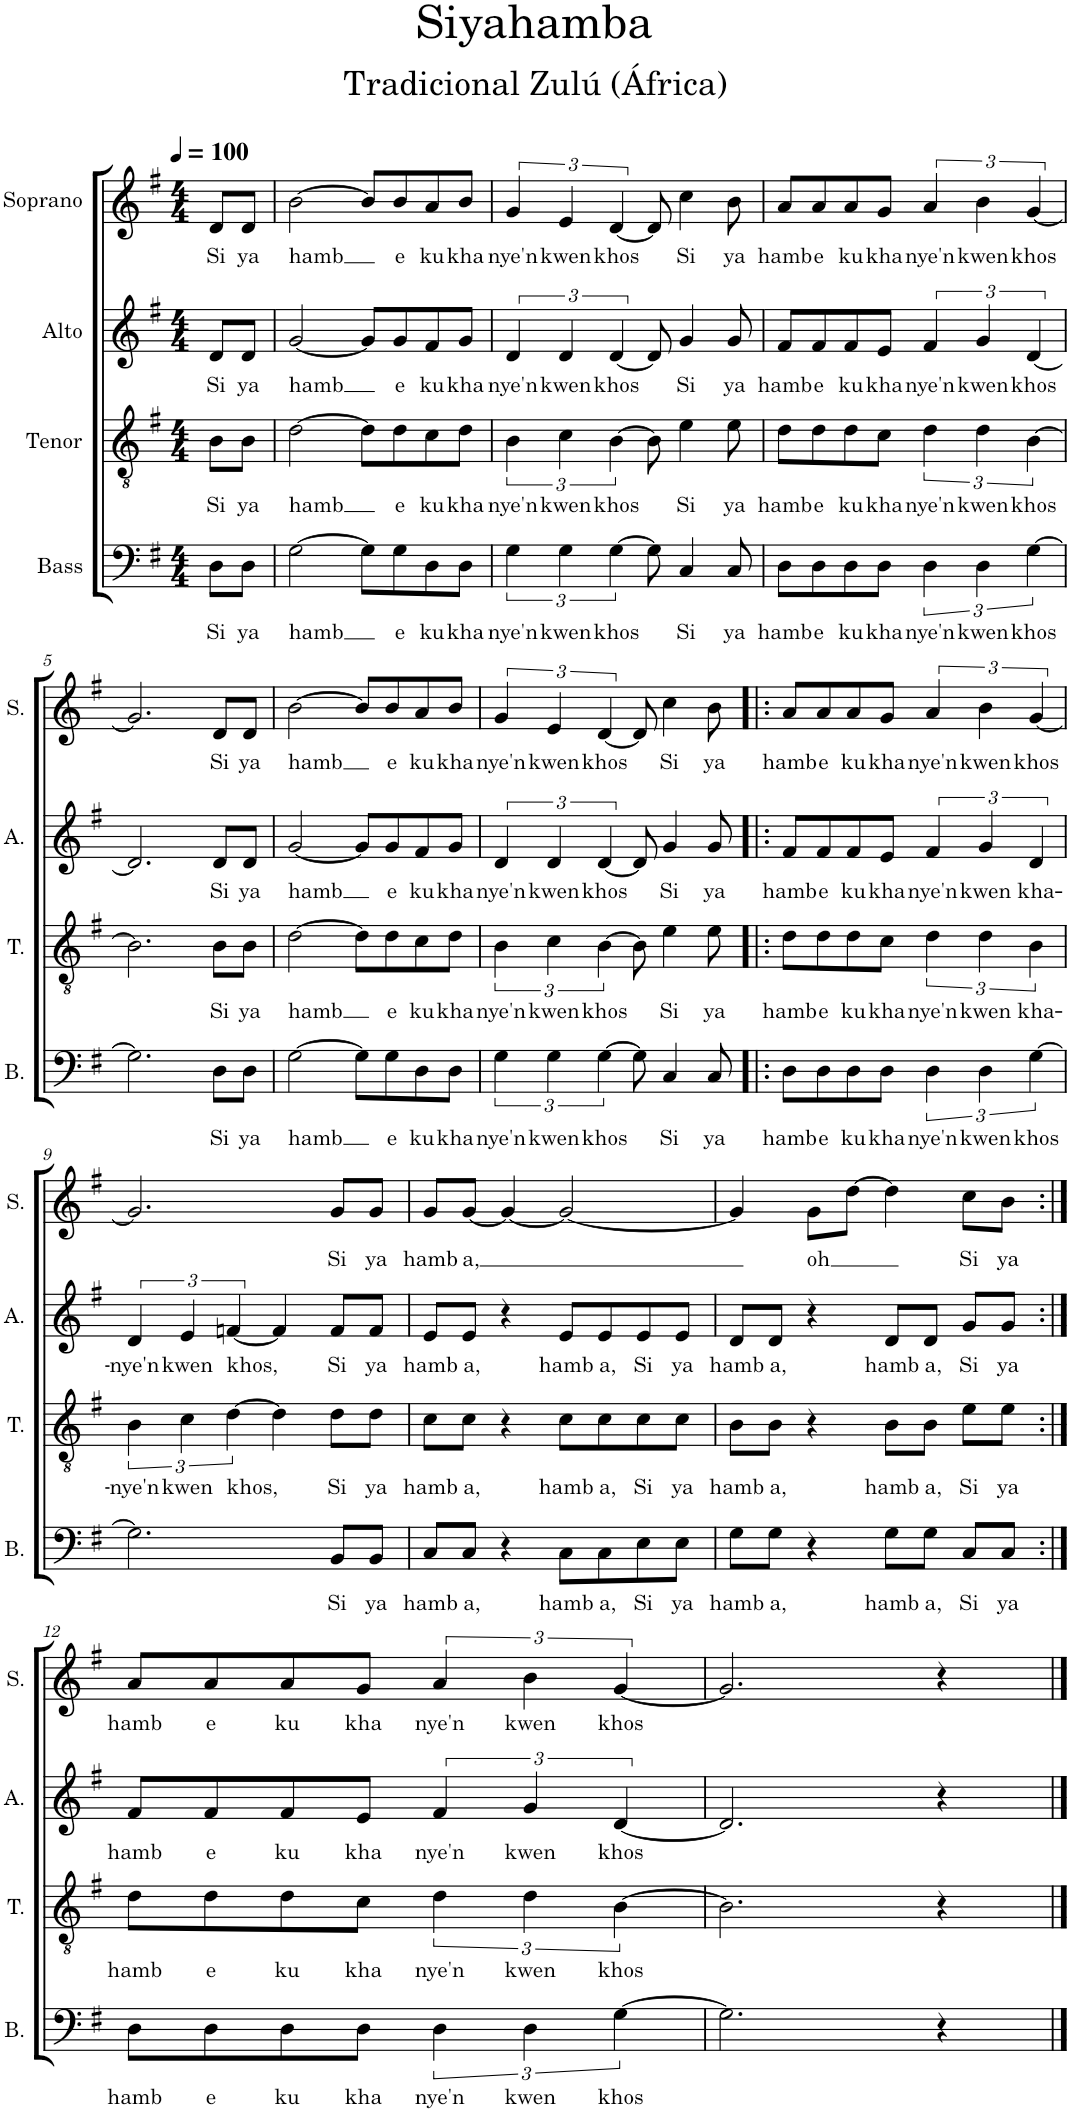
**kern	**text	**kern	**text	**kern	**text	**kern	**text
*part4	*part4	*part3	*part3	*part2	*part2	*part1	*part1
*staff4	*staff4	*staff3	*staff3	*staff2	*staff2	*staff1	*staff1
*I"Bass	*	*I"Tenor	*	*I"Alto	*	*I"Soprano	*
*I'B.	*	*I'T.	*	*I'A.	*	*I'S.	*
*clefF4	*	*clefGv2	*	*clefG2	*	*clefG2	*
*k[f#]	*	*k[f#]	*	*k[f#]	*	*k[f#]	*
*M4/4	*	*M4/4	*	*M4/4	*	*M4/4	*
*MM100	*	*MM100	*	*MM100	*	*MM100	*
=1	=1	=1	=1	=1	=1	=1	=1
!	!LO:LY:b	!	!LO:LY:b	!	!LO:LY:b	!	!LO:LY:b
8D\L	Si	8B\L	Si	8d/L	Si	8d/L	Si
!	!LO:LY:b	!	!LO:LY:b	!	!LO:LY:b	!	!LO:LY:b
8D\J	ya	8B\J	ya	8d/J	ya	8d/J	ya
=2	=2	=2	=2	=2	=2	=2	=2
!	!LO:LY:b	!	!LO:LY:b	!	!LO:LY:b	!	!LO:LY:b
[2G\	hamb	[2d\	hamb	[2g/	hamb	[2b\	hamb
8G\L]	.	8d\L]	.	8g/L]	.	8b/L]	.
!	!LO:LY:b	!	!LO:LY:b	!	!LO:LY:b	!	!LO:LY:b
8G\	e	8d\	e	8g/	e	8b/	e
!	!LO:LY:b	!	!LO:LY:b	!	!LO:LY:b	!	!LO:LY:b
8D\	ku	8c\	ku	8f#/	ku	8a/	ku
!	!LO:LY:b	!	!LO:LY:b	!	!LO:LY:b	!	!LO:LY:b
8D\J	kha	8d\J	kha	8g/J	kha	8b/J	kha
=3	=3	=3	=3	=3	=3	=3	=3
!	!LO:LY:b	!	!LO:LY:b	!	!LO:LY:b	!	!LO:LY:b
6G\	nye'n	6B\	nye'n	6d/	nye'n	6g/	nye'n
!	!LO:LY:b	!	!LO:LY:b	!	!LO:LY:b	!	!LO:LY:b
6G\	kwen	6c\	kwen	6d/	kwen	6e/	kwen
!	!LO:LY:b	!	!LO:LY:b	!	!LO:LY:b	!	!LO:LY:b
[6G\	khos	[6B\	khos	[6d/	khos	[6d/	khos
8G\]	.	8B\]	.	8d/]	.	8d/]	.
!	!LO:LY:b	!	!LO:LY:b	!	!LO:LY:b	!	!LO:LY:b
4C/	Si	4e\	Si	4g/	Si	4cc\	Si
!	!LO:LY:b	!	!LO:LY:b	!	!LO:LY:b	!	!LO:LY:b
8C/	ya	8e\	ya	8g/	ya	8b\	ya
=4	=4	=4	=4	=4	=4	=4	=4
!	!LO:LY:b	!	!LO:LY:b	!	!LO:LY:b	!	!LO:LY:b
8D\L	hamb	8d\L	hamb	8f#/L	hamb	8a/L	hamb
!	!LO:LY:b	!	!LO:LY:b	!	!LO:LY:b	!	!LO:LY:b
8D\	e	8d\	e	8f#/	e	8a/	e
!	!LO:LY:b	!	!LO:LY:b	!	!LO:LY:b	!	!LO:LY:b
8D\	ku	8d\	ku	8f#/	ku	8a/	ku
!	!LO:LY:b	!	!LO:LY:b	!	!LO:LY:b	!	!LO:LY:b
8D\J	kha	8c\J	kha	8e/J	kha	8g/J	kha
!	!LO:LY:b	!	!LO:LY:b	!	!LO:LY:b	!	!LO:LY:b
6D\	nye'n	6d\	nye'n	6f#/	nye'n	6a/	nye'n
!	!LO:LY:b	!	!LO:LY:b	!	!LO:LY:b	!	!LO:LY:b
6D\	kwen	6d\	kwen	6g/	kwen	6b\	kwen
!	!LO:LY:b	!	!LO:LY:b	!	!LO:LY:b	!	!LO:LY:b
[6G\	khos	[6B\	khos	[6d/	khos	[6g/	khos
!!LO:LB:g=z
=5	=5	=5	=5	=5	=5	=5	=5
2.G\]	.	2.B\]	.	2.d/]	.	2.g/]	.
!	!LO:LY:b	!	!LO:LY:b	!	!LO:LY:b	!	!LO:LY:b
8D\L	Si	8B\L	Si	8d/L	Si	8d/L	Si
!	!LO:LY:b	!	!LO:LY:b	!	!LO:LY:b	!	!LO:LY:b
8D\J	ya	8B\J	ya	8d/J	ya	8d/J	ya
=6	=6	=6	=6	=6	=6	=6	=6
!	!LO:LY:b	!	!LO:LY:b	!	!LO:LY:b	!	!LO:LY:b
[2G\	hamb	[2d\	hamb	[2g/	hamb	[2b\	hamb
8G\L]	.	8d\L]	.	8g/L]	.	8b/L]	.
!	!LO:LY:b	!	!LO:LY:b	!	!LO:LY:b	!	!LO:LY:b
8G\	e	8d\	e	8g/	e	8b/	e
!	!LO:LY:b	!	!LO:LY:b	!	!LO:LY:b	!	!LO:LY:b
8D\	ku	8c\	ku	8f#/	ku	8a/	ku
!	!LO:LY:b	!	!LO:LY:b	!	!LO:LY:b	!	!LO:LY:b
8D\J	kha	8d\J	kha	8g/J	kha	8b/J	kha
=7	=7	=7	=7	=7	=7	=7	=7
!	!LO:LY:b	!	!LO:LY:b	!	!LO:LY:b	!	!LO:LY:b
6G\	nye'n	6B\	nye'n	6d/	nye'n	6g/	nye'n
!	!LO:LY:b	!	!LO:LY:b	!	!LO:LY:b	!	!LO:LY:b
6G\	kwen	6c\	kwen	6d/	kwen	6e/	kwen
!	!LO:LY:b	!	!LO:LY:b	!	!LO:LY:b	!	!LO:LY:b
[6G\	khos	[6B\	khos	[6d/	khos	[6d/	khos
8G\]	.	8B\]	.	8d/]	.	8d/]	.
!	!LO:LY:b	!	!LO:LY:b	!	!LO:LY:b	!	!LO:LY:b
4C/	Si	4e\	Si	4g/	Si	4cc\	Si
!	!LO:LY:b	!	!LO:LY:b	!	!LO:LY:b	!	!LO:LY:b
8C/	ya	8e\	ya	8g/	ya	8b\	ya
=8!|:	=8!|:	=8!|:	=8!|:	=8!|:	=8!|:	=8!|:	=8!|:
!	!LO:LY:b	!	!LO:LY:b	!	!LO:LY:b	!	!LO:LY:b
8D\L	hamb	8d\L	hamb	8f#/L	hamb	8a/L	hamb
!	!LO:LY:b	!	!LO:LY:b	!	!LO:LY:b	!	!LO:LY:b
8D\	e	8d\	e	8f#/	e	8a/	e
!	!LO:LY:b	!	!LO:LY:b	!	!LO:LY:b	!	!LO:LY:b
8D\	ku	8d\	ku	8f#/	ku	8a/	ku
!	!LO:LY:b	!	!LO:LY:b	!	!LO:LY:b	!	!LO:LY:b
8D\J	kha	8c\J	kha	8e/J	kha	8g/J	kha
!	!LO:LY:b	!	!LO:LY:b	!	!LO:LY:b	!	!LO:LY:b
6D\	nye'n	6d\	nye'n	6f#/	nye'n	6a/	nye'n
!	!LO:LY:b	!	!LO:LY:b	!	!LO:LY:b	!	!LO:LY:b
6D\	kwen	6d\	kwen	6g/	kwen	6b\	kwen
!	!LO:LY:b	!	!LO:LY:b	!	!LO:LY:b	!	!LO:LY:b
[6G\	khos	6B\	kha-	6d/	kha-	[6g/	khos
!!LO:LB:g=z
=9	=9	=9	=9	=9	=9	=9	=9
!	!	!	!LO:LY:b	!	!LO:LY:b	!	!
2.G\]	.	6B\	-nye'n	6d/	-nye'n	2.g/]	.
!	!	!	!LO:LY:b	!	!LO:LY:b	!	!
.	.	6c\	kwen	6e/	kwen	.	.
!	!	!	!LO:LY:b	!	!LO:LY:b	!	!
.	.	[6d\	khos,	[6fn/	khos,	.	.
.	.	4d\]	.	4f/]	.	.	.
!	!LO:LY:b	!	!LO:LY:b	!	!LO:LY:b	!	!LO:LY:b
8BB/L	Si	8d\L	Si	8f/L	Si	8g/L	Si
!	!LO:LY:b	!	!LO:LY:b	!	!LO:LY:b	!	!LO:LY:b
8BB/J	ya	8d\J	ya	8f/J	ya	8g/J	ya
=10	=10	=10	=10	=10	=10	=10	=10
!	!LO:LY:b	!	!LO:LY:b	!	!LO:LY:b	!	!LO:LY:b
8C/L	hamb	8c\L	hamb	8e/L	hamb	8g/L	hamb
!	!LO:LY:b	!	!LO:LY:b	!	!LO:LY:b	!	!LO:LY:b
8C/J	a,	8c\J	a,	8e/J	a,	[8g/J	a,
4r	.	4r	.	4r	.	4g/_	.
!	!LO:LY:b	!	!LO:LY:b	!	!LO:LY:b	!	!
8C\L	hamb	8c\L	hamb	8e/L	hamb	2g/_	.
!	!LO:LY:b	!	!LO:LY:b	!	!LO:LY:b	!	!
8C\	a,	8c\	a,	8e/	a,	.	.
!	!LO:LY:b	!	!LO:LY:b	!	!LO:LY:b	!	!
8E\	Si	8c\	Si	8e/	Si	.	.
!	!LO:LY:b	!	!LO:LY:b	!	!LO:LY:b	!	!
8E\J	ya	8c\J	ya	8e/J	ya	.	.
=11	=11	=11	=11	=11	=11	=11	=11
!	!LO:LY:b	!	!LO:LY:b	!	!LO:LY:b	!	!
8G\L	hamb	8B\L	hamb	8d/L	hamb	4g/]	.
!	!LO:LY:b	!	!LO:LY:b	!	!LO:LY:b	!	!
8G\J	a,	8B\J	a,	8d/J	a,	.	.
!	!	!	!	!	!	!	!LO:LY:b
4r	.	4r	.	4r	.	8g\L	oh
.	.	.	.	.	.	[8dd\J	.
!	!LO:LY:b	!	!LO:LY:b	!	!LO:LY:b	!	!
8G\L	hamb	8B\L	hamb	8d/L	hamb	4dd\]	.
!	!LO:LY:b	!	!LO:LY:b	!	!LO:LY:b	!	!
8G\J	a,	8B\J	a,	8d/J	a,	.	.
!	!LO:LY:b	!	!LO:LY:b	!	!LO:LY:b	!	!LO:LY:b
8C/L	Si	8e\L	Si	8g/L	Si	8cc\L	Si
!	!LO:LY:b	!	!LO:LY:b	!	!LO:LY:b	!	!LO:LY:b
8C/J	ya	8e\J	ya	8g/J	ya	8b\J	ya
!!LO:LB:g=z
=12:|!	=12:|!	=12:|!	=12:|!	=12:|!	=12:|!	=12:|!	=12:|!
!	!LO:LY:b	!	!LO:LY:b	!	!LO:LY:b	!	!LO:LY:b
8D\L	hamb	8d\L	hamb	8f#/L	hamb	8a/L	hamb
!	!LO:LY:b	!	!LO:LY:b	!	!LO:LY:b	!	!LO:LY:b
8D\	e	8d\	e	8f#/	e	8a/	e
!	!LO:LY:b	!	!LO:LY:b	!	!LO:LY:b	!	!LO:LY:b
8D\	ku	8d\	ku	8f#/	ku	8a/	ku
!	!LO:LY:b	!	!LO:LY:b	!	!LO:LY:b	!	!LO:LY:b
8D\J	kha	8c\J	kha	8e/J	kha	8g/J	kha
!	!LO:LY:b	!	!LO:LY:b	!	!LO:LY:b	!	!LO:LY:b
6D\	nye'n	6d\	nye'n	6f#/	nye'n	6a/	nye'n
!	!LO:LY:b	!	!LO:LY:b	!	!LO:LY:b	!	!LO:LY:b
6D\	kwen	6d\	kwen	6g/	kwen	6b\	kwen
!	!LO:LY:b	!	!LO:LY:b	!	!LO:LY:b	!	!LO:LY:b
[6G\	khos	[6B\	khos	[6d/	khos	[6g/	khos
=13	=13	=13	=13	=13	=13	=13	=13
2.G\]	.	2.B\]	.	2.d/]	.	2.g/]	.
4r	.	4r	.	4r	.	4r	.
==	==	==	==	==	==	==	==
*-	*-	*-	*-	*-	*-	*-	*-
